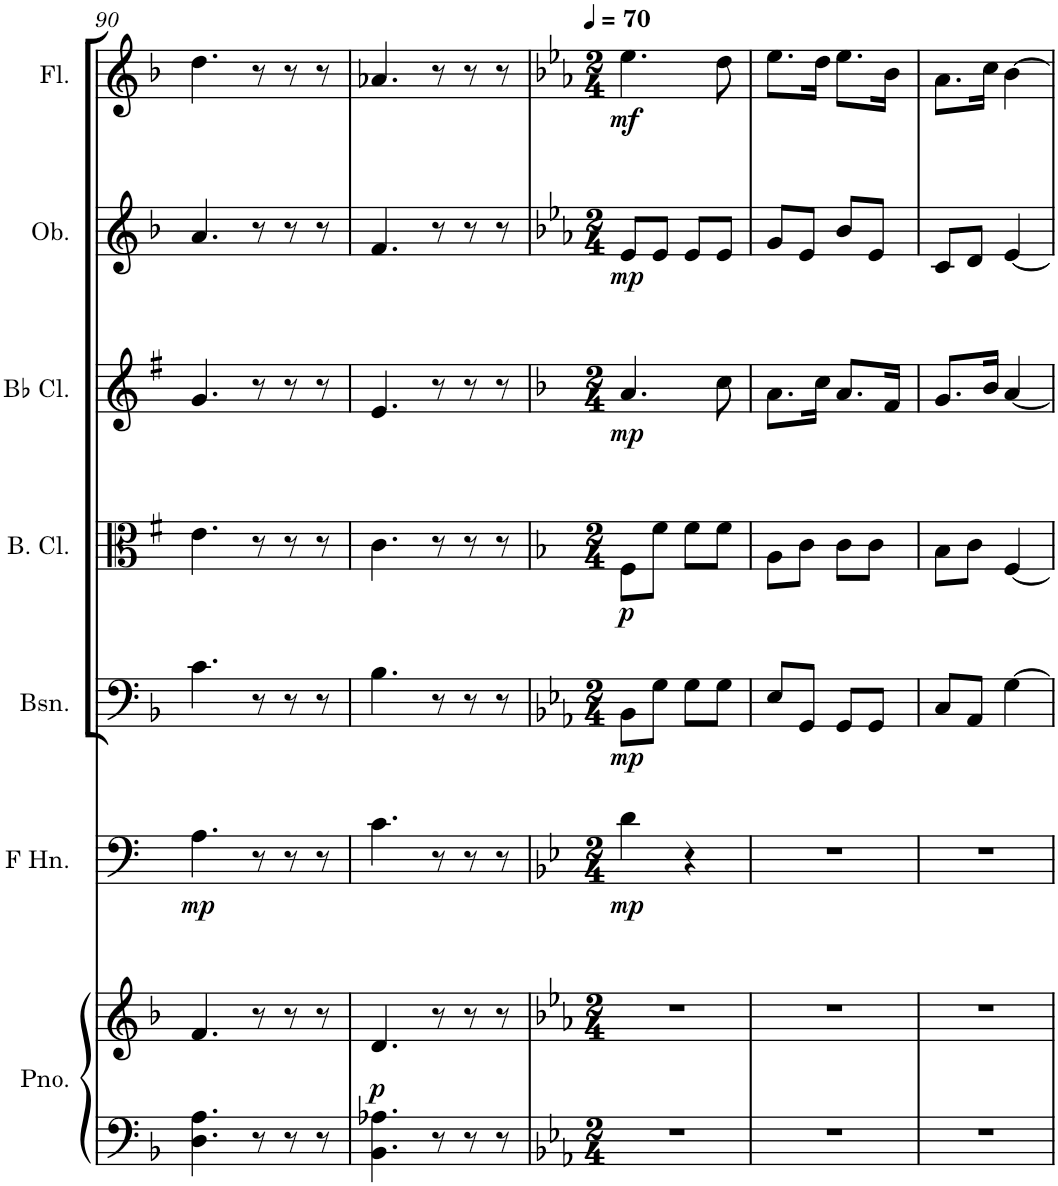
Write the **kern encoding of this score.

**kern	**kern	**dynam	**kern	**dynam	**kern	**dynam	**kern	**dynam	**kern	**dynam	**kern	**dynam	**kern	**dynam
*part7	*part7	*part7	*part6	*part6	*part5	*part5	*part4	*part4	*part3	*part3	*part2	*part2	*part1	*part1
*staff8	*staff7	*staff7/8	*staff6	*staff6	*staff5	*staff5	*staff4	*staff4	*staff3	*staff3	*staff2	*staff2	*staff1	*staff1
*I"Grand Piano	*	*	*I"French Horn	*	*I"Bassoon	*	*I"Bass Clarinet	*	*I"Bb Clarinet	*	*I"Oboe	*	*I"Flute	*
*I'Pno.	*	*	*I'F Hn.	*	*I'Bsn.	*	*I'B. Cl.	*	*I'Bb Cl.	*	*I'Ob.	*	*I'Fl.	*
!!LO:PB:g=z
*clefF4	*clefG2	*	*clefF4	*	*clefF4	*	*clefC3	*	*clefG2	*	*clefG2	*	*clefG2	*
*	*	*	*Trd4c7	*	*	*	*Trd8c14	*	*Trd1c2	*	*	*	*	*
*k[b-]	*k[b-]	*	*k[]	*	*k[b-]	*	*k[f#]	*	*k[f#]	*	*k[b-]	*	*k[b-]	*
*F:	*F:	*	*C:	*	*F:	*	*G:	*	*G:	*	*F:	*	*F:	*
*M6/8	*M6/8	*	*M6/8	*	*M6/8	*	*M6/8	*	*M6/8	*	*M6/8	*	*M6/8	*
=90	=90	=90	=90	=90	=90	=90	=90	=90	=90	=90	=90	=90	=90	=90
!	!	!	!	!LO:DY:b	!	!	!	!	!	!	!	!	!	!
4.D\ 4.A\	4.f/	.	4.A\	mp	4.c\	.	4.e\	.	4.g/	.	4.a/	.	4.dd\	.
8r	8r	.	8r	.	8r	.	8r	.	8r	.	8r	.	8r	.
8r	8r	.	8r	.	8r	.	8r	.	8r	.	8r	.	8r	.
8r	8r	.	8r	.	8r	.	8r	.	8r	.	8r	.	8r	.
=91	=91	=91	=91	=91	=91	=91	=91	=91	=91	=91	=91	=91	=91	=91
!	!	!LO:DY:a=2	!	!	!	!	!	!	!	!	!	!	!	!
4.BB-\ 4.A-X\	4.d/	p	4.c\	.	4.B-\	.	4.c\	.	4.e/	.	4.f/	.	4.a-X/	.
8r	8r	.	8r	.	8r	.	8r	.	8r	.	8r	.	8r	.
8r	8r	.	8r	.	8r	.	8r	.	8r	.	8r	.	8r	.
8r	8r	.	8r	.	8r	.	8r	.	8r	.	8r	.	8r	.
=92	=92	=92	=92	=92	=92	=92	=92	=92	=92	=92	=92	=92	=92	=92
*k[b-e-a-]	*k[b-e-a-]	*	*k[b-e-]	*	*k[b-e-a-]	*	*k[b-]	*	*k[b-]	*	*k[b-e-a-]	*	*k[b-e-a-]	*
*E-:	*E-:	*	*B-:	*	*E-:	*	*F:	*	*F:	*	*E-:	*	*E-:	*
*M2/4	*M2/4	*	*M2/4	*	*M2/4	*	*M2/4	*	*M2/4	*	*M2/4	*	*M2/4	*
*	*	*	*	*	*	*	*	*	*	*	*	*	*MM70	*
!	!	!	!	!LO:DY:b	!	!LO:DY:b	!	!LO:DY:b	!	!LO:DY:b	!	!LO:DY:b	!	!LO:DY:b
2r	2r	.	4d\	mp	8BB-\L	mp	8F\L	p	4.a/	mp	8e-/L	mp	4.ee-\	mf
.	.	.	.	.	8G\J	.	8f\J	.	.	.	8e-/J	.	.	.
.	.	.	4r	.	8G\L	.	8f\L	.	.	.	8e-/L	.	.	.
.	.	.	.	.	8G\J	.	8f\J	.	8cc\	.	8e-/J	.	8dd\	.
=93	=93	=93	=93	=93	=93	=93	=93	=93	=93	=93	=93	=93	=93	=93
2r	2r	.	2r	.	8E-/L	.	8A\L	.	8.a\L	.	8g/L	.	8.ee-\L	.
.	.	.	.	.	8GG/J	.	8c\J	.	.	.	8e-/J	.	.	.
.	.	.	.	.	.	.	.	.	16cc\Jk	.	.	.	16dd\Jk	.
.	.	.	.	.	8GG/L	.	8c\L	.	8.a/L	.	8b-/L	.	8.ee-\L	.
.	.	.	.	.	8GG/J	.	8c\J	.	.	.	8e-/J	.	.	.
.	.	.	.	.	.	.	.	.	16f/Jk	.	.	.	16b-\Jk	.
=94	=94	=94	=94	=94	=94	=94	=94	=94	=94	=94	=94	=94	=94	=94
2r	2r	.	2r	.	8C/L	.	8B-\L	.	8.g/L	.	8c/L	.	8.a-\L	.
.	.	.	.	.	8AA-/J	.	8c\J	.	.	.	8d/J	.	.	.
.	.	.	.	.	.	.	.	.	16b-/Jk	.	.	.	16cc\Jk	.
.	.	.	.	.	[4G\	.	[4F/	.	[4a/	.	[4e-/	.	[4b-\	.
=	=	=	=	=	=	=	=	=	=	=	=	=	=	=
*-	*-	*-	*-	*-	*-	*-	*-	*-	*-	*-	*-	*-	*-	*-
